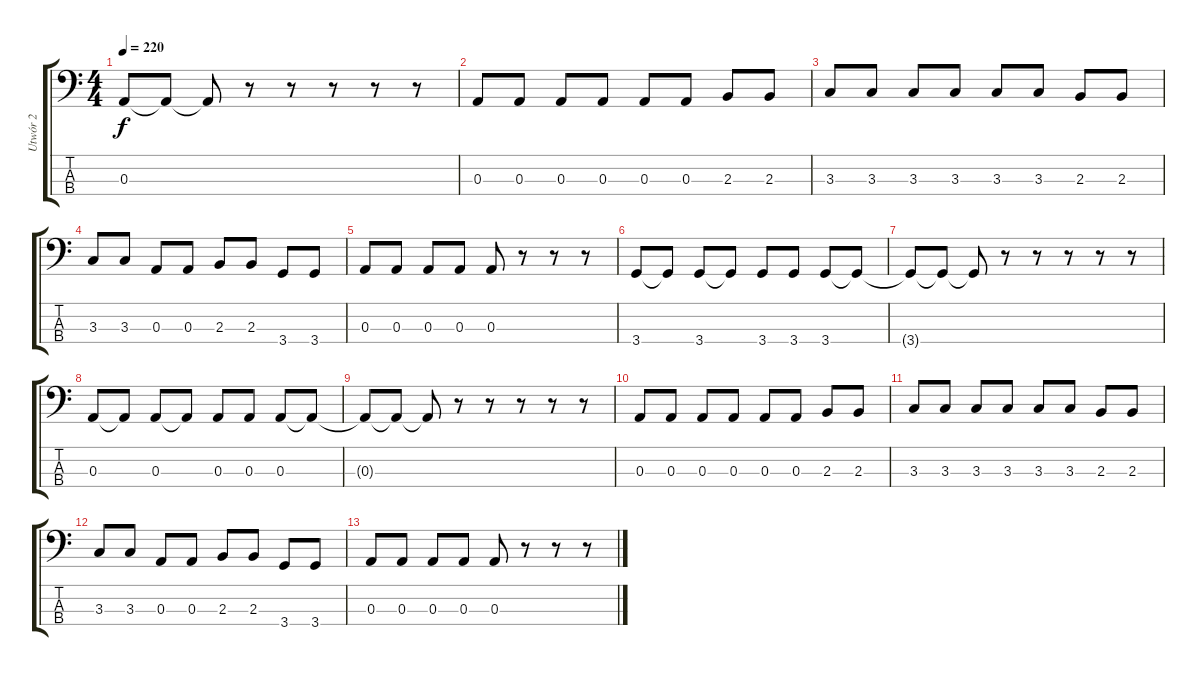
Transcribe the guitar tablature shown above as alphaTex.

\track ("Utwór 2" "Utwór 2") {instrument electricbasspick}
\staff {score tabs}
\tuning (G2 D2 A1 E1) {hide}
\ts (4 4)
\tempo 220
\clef f4
\ks c
0.3{t}.8{dy f} 0.3{t}.8 0.3{t}.8 r.8 r.8 r.8 r.8 r.8 |
0.3.8 0.3.8 0.3.8 0.3.8 0.3.8 0.3.8 2.3.8 2.3.8 |
3.3.8 3.3.8 3.3.8 3.3.8 3.3.8 3.3.8 2.3.8 2.3.8 |
3.3.8 3.3.8 0.3.8 0.3.8 2.3.8 2.3.8 3.4.8 3.4.8 |
0.3.8 0.3.8 0.3.8 0.3.8 0.3.8 r.8 r.8 r.8 |
3.4.8 3.4{t}.8 3.4.8 3.4{t}.8 3.4.8 3.4.8 3.4.8 3.4{t}.8 |
3.4{t}.8 3.4{t}.8 3.4{t}.8 r.8 r.8 r.8 r.8 r.8 |
0.3.8 0.3{t}.8 0.3.8 0.3{t}.8 0.3.8 0.3.8 0.3.8 0.3{t}.8 |
0.3{t}.8 0.3{t}.8 0.3{t}.8 r.8 r.8 r.8 r.8 r.8 |
0.3.8 0.3.8 0.3.8 0.3.8 0.3.8 0.3.8 2.3.8 2.3.8 |
3.3.8 3.3.8 3.3.8 3.3.8 3.3.8 3.3.8 2.3.8 2.3.8 |
3.3.8 3.3.8 0.3.8 0.3.8 2.3.8 2.3.8 3.4.8 3.4.8 |
0.3.8 0.3.8 0.3.8 0.3.8 0.3.8 r.8 r.8 r.8
